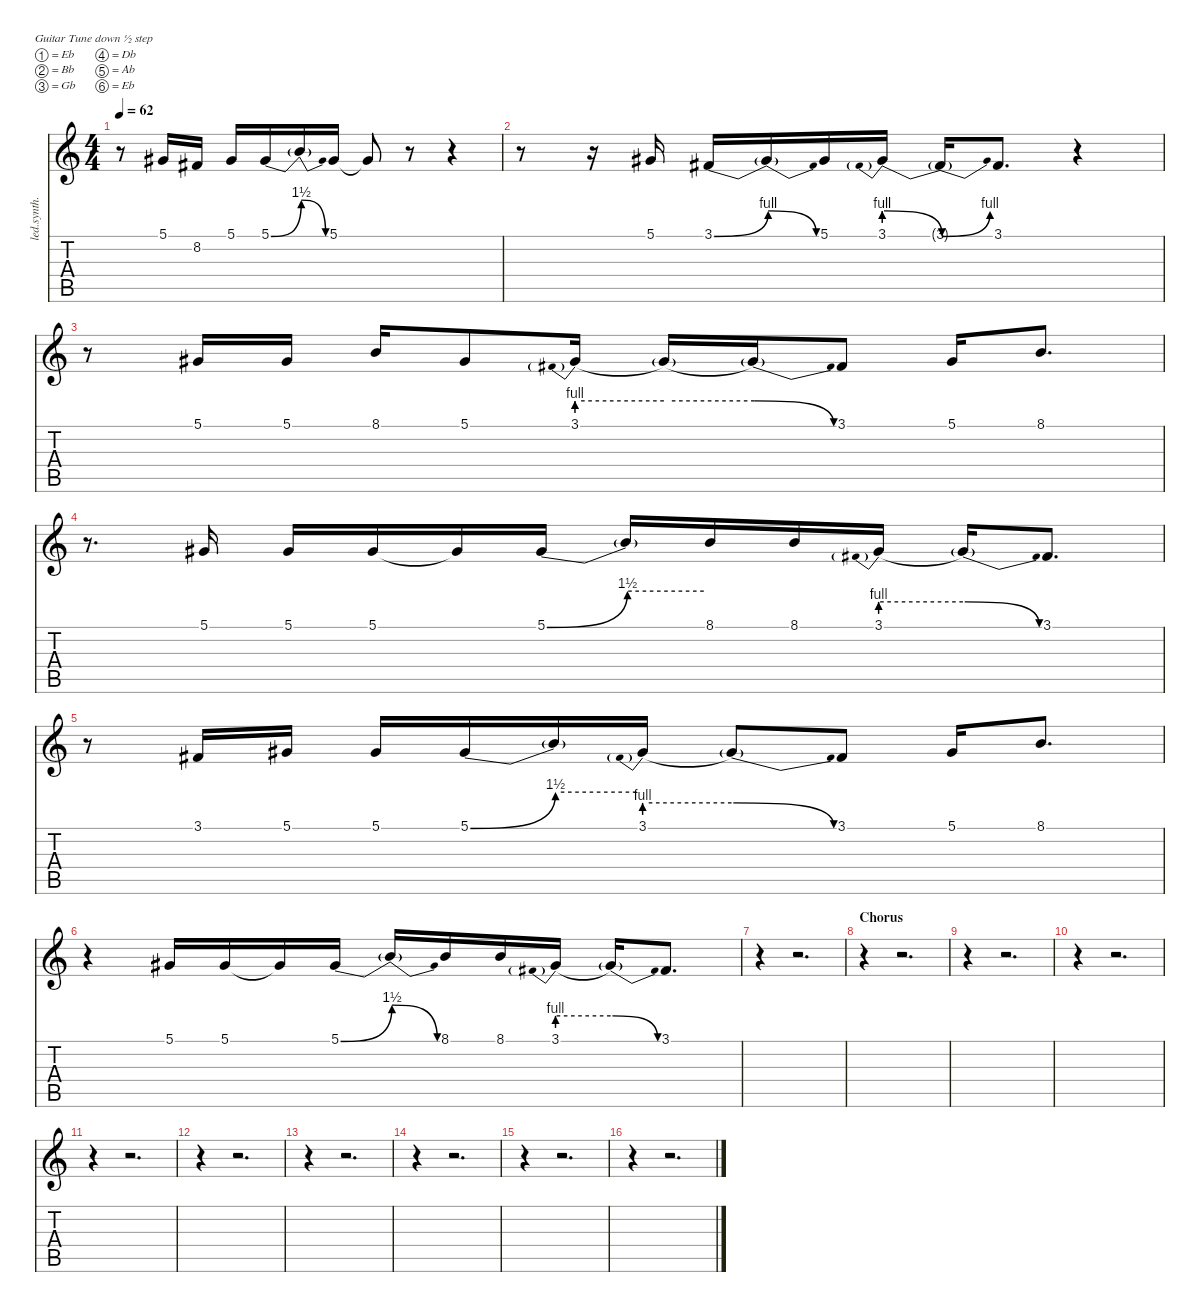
\defaultSystemsLayout 4
\hideDynamics
\bracketExtendMode nobrackets
\otherSystemsTrackNameOrientation horizontal
\track ("Voice 2" "led.synth.") {instrument lead2sawtooth}
\staff {score tabs}
\tuning (Eb4 Bb3 Gb3 Db3 Ab2 Eb2)
\ts (4 4)
\tempo 62
\clef g2
\ks c
r.8{dy mf} 5.1{acc #}.16 8.2{acc #}.16 5.1{acc #}.16 5.1{be (bend 0 0 60 6) acc #}.16 5.1{be (release 0 6 60 0) t}.16{dy f} 5.1{acc #}.16{dy mf} 5.1{t acc #}.8{dy f} r.8 r.4 |
r.8 r.16 5.1{acc #}.16{dy mf} 3.1{be (bend 0 0 60 4) acc #}.16 3.1{be (release 0 4 60 0) t}.16{dy f} 5.1{acc #}.16{dy mf} 3.1{be (prebendrelease 0 4 60 0)}.16 3.1{be (bend 0 0 60 4) t acc #}.16{dy f} 3.1{acc #}.8{d dy mf} r.4 |
r.8 5.1{acc #}.16 5.1{acc #}.16 8.1.16 5.1{acc #}.8 3.1{be (prebend 0 4 60 4)}.16 3.1{be (hold 0 4 60 4) t}.16{dy f} 3.1{be (release 0 4 60 0) t}.16 3.1{acc #}.8{dy mf} 5.1{acc #}.16 8.1.8{d} |
r.8{d} 5.1{acc #}.16 5.1{acc #}.16 5.1{acc #}.16 5.1{t acc #}.16{dy f} 5.1{be (bend 0 0 60 6) acc #}.16{dy mf} 5.1{be (hold 0 6 60 6) t}.16{dy f} 8.1.16{dy mf} 8.1.16 3.1{be (prebend 0 4 60 4)}.16 3.1{be (release 0 4 60 0) t}.16{dy f} 3.1{acc #}.8{d dy mf} |
r.8 3.1{acc #}.16 5.1{acc #}.16 5.1{acc #}.16 5.1{be (bend 0 0 60 6) acc #}.16 5.1{be (hold 0 6 60 6) t}.16{dy f} 3.1{be (prebend 0 4 60 4)}.16{dy mf} 3.1{be (release 0 4 60 0) t}.8{dy f} 3.1{acc #}.8{dy mf} 5.1{acc #}.16 8.1.8{d} |
r.4 5.1{acc #}.16 5.1{acc #}.16 5.1{t acc #}.16{dy f} 5.1{be (bend 0 0 60 6) acc #}.16{dy mf} 5.1{be (release 0 6 60 0) t}.16{dy f} 8.1.16{dy mf} 8.1.16 3.1{be (prebend 0 4 60 4)}.16 3.1{be (release 0 4 60 0) t}.16{dy f} 3.1{acc #}.8{d dy mf} |
r.4 r.2{d} |
\section ("" "Chorus")
r.4 r.2{d} |
r.4 r.2{d} |
r.4 r.2{d} |
r.4 r.2{d} |
r.4 r.2{d} |
r.4 r.2{d} |
r.4 r.2{d} |
r.4 r.2{d} |
r.4 r.2{d}
